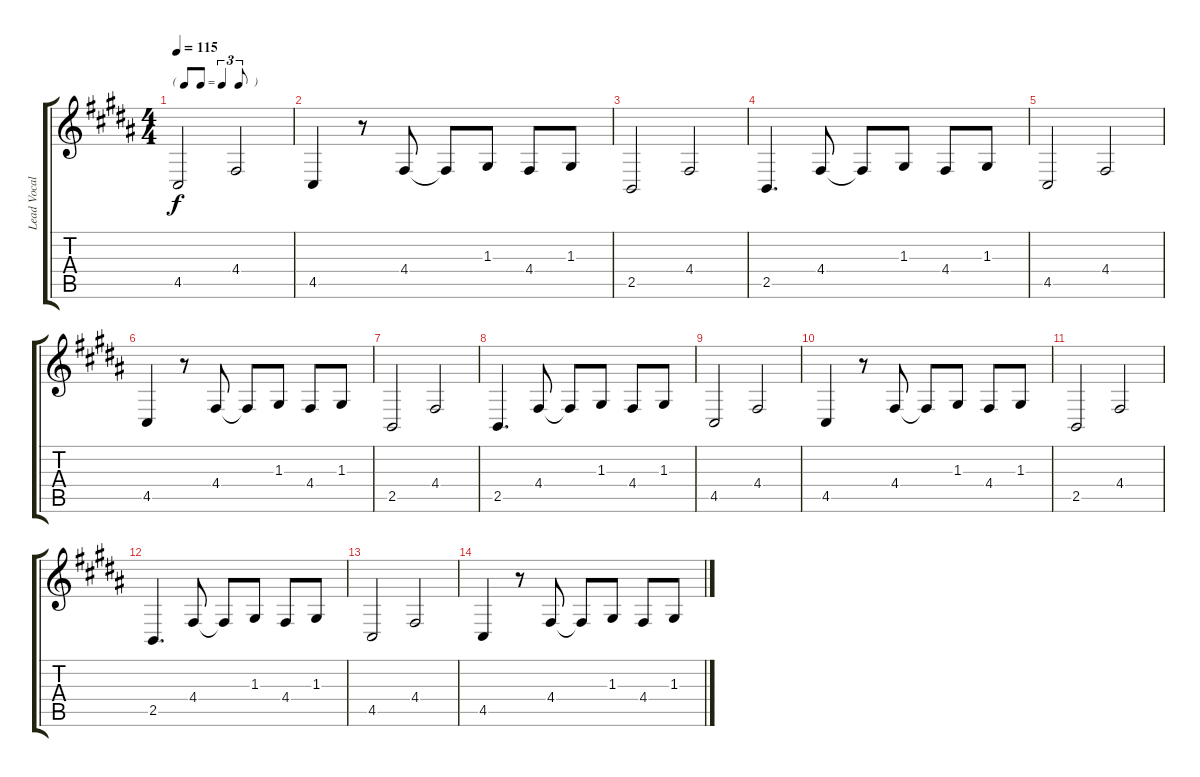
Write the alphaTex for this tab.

\track ("Lead Vocal and Bass (Mike)" "Lead Vocal") {instrument flute}
\staff {score tabs}
\tuning (E4 B3 G3 D3 A2 E2) {hide}
\ts (4 4)
\tf triplet8th
\tempo 115
\clef g2
\ks b
4.5.2{dy f} 4.4.2 |
4.5.4 r.8 4.4.8 4.4{t}.8 1.3.8 4.4.8 1.3.8 |
2.5.2 4.4.2 |
2.5.4{d} 4.4.8 4.4{t}.8 1.3.8 4.4.8 1.3.8 |
4.5.2 4.4.2 |
4.5.4 r.8 4.4.8 4.4{t}.8 1.3.8 4.4.8 1.3.8 |
2.5.2 4.4.2 |
2.5.4{d} 4.4.8 4.4{t}.8 1.3.8 4.4.8 1.3.8 |
4.5.2 4.4.2 |
4.5.4 r.8 4.4.8 4.4{t}.8 1.3.8 4.4.8 1.3.8 |
2.5.2 4.4.2 |
2.5.4{d} 4.4.8 4.4{t}.8 1.3.8 4.4.8 1.3.8 |
4.5.2 4.4.2 |
4.5.4 r.8 4.4.8 4.4{t}.8 1.3.8 4.4.8 1.3.8
